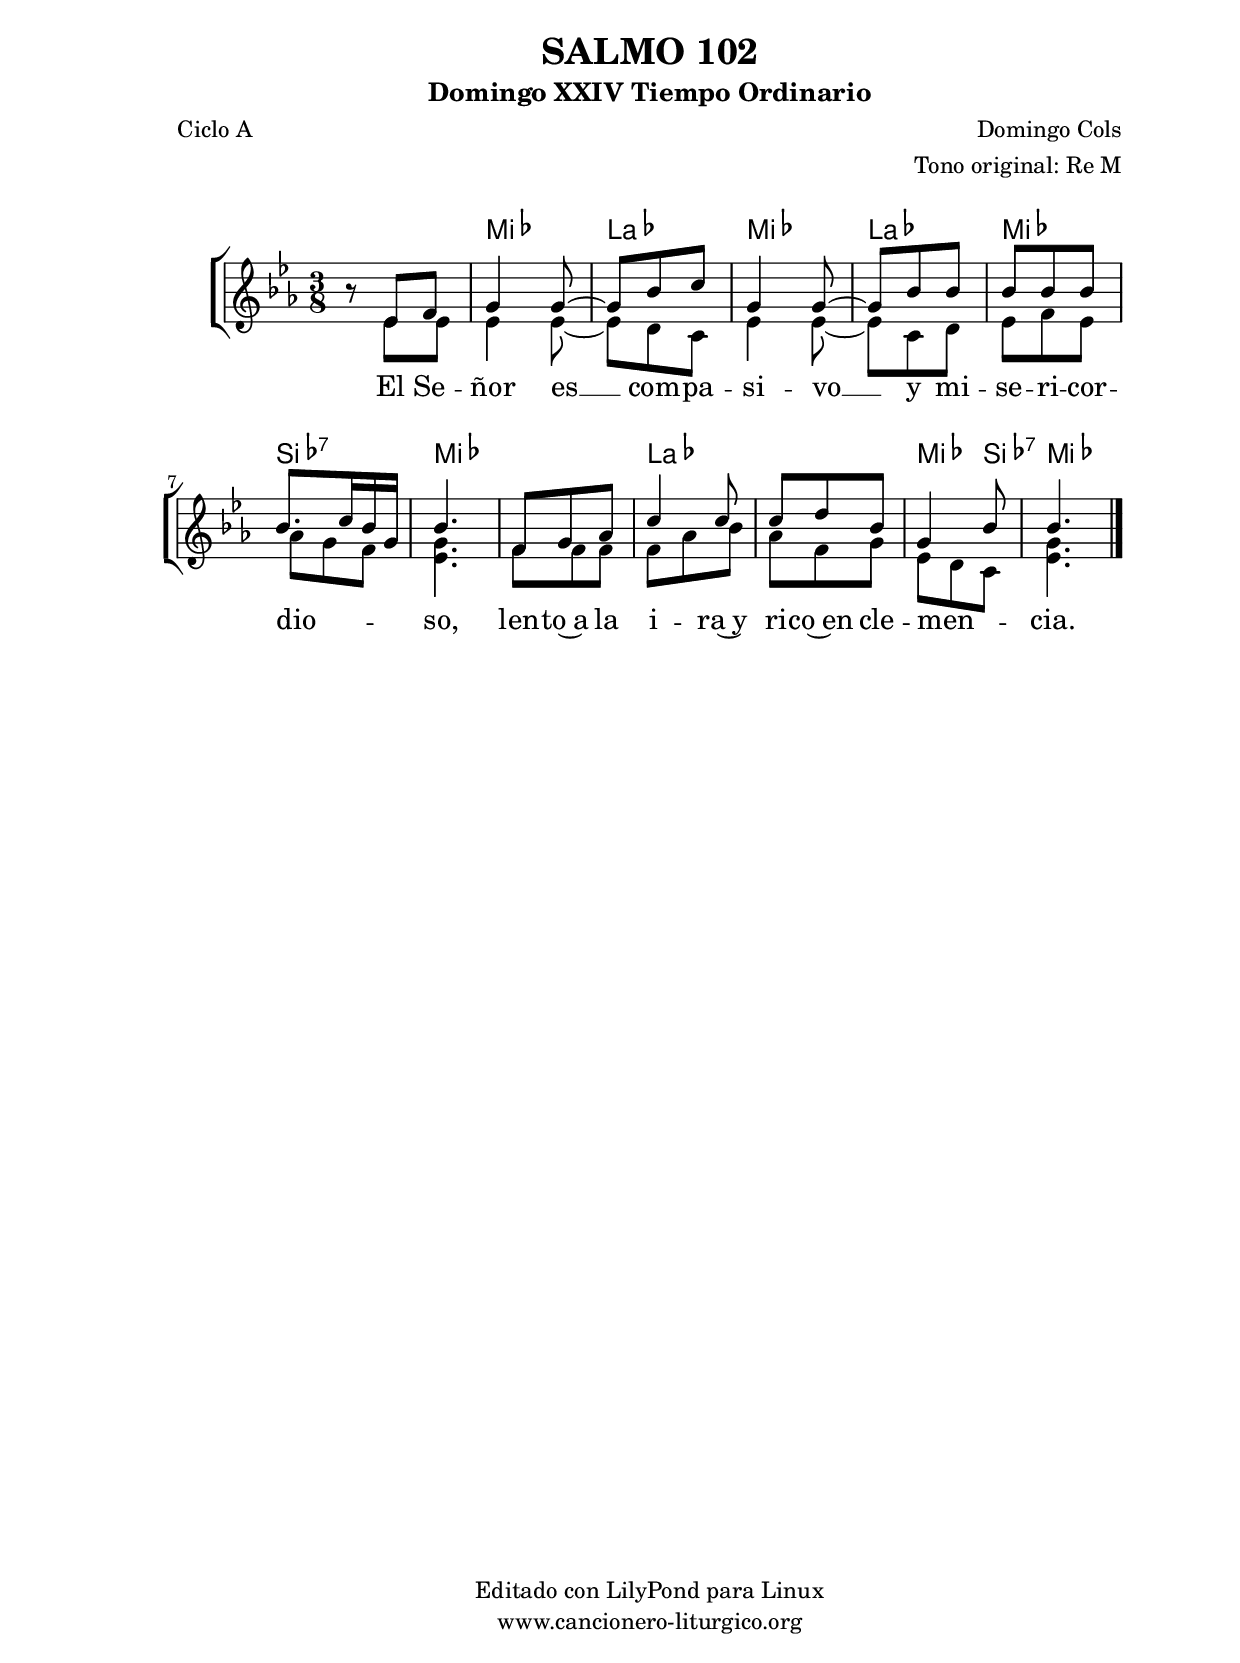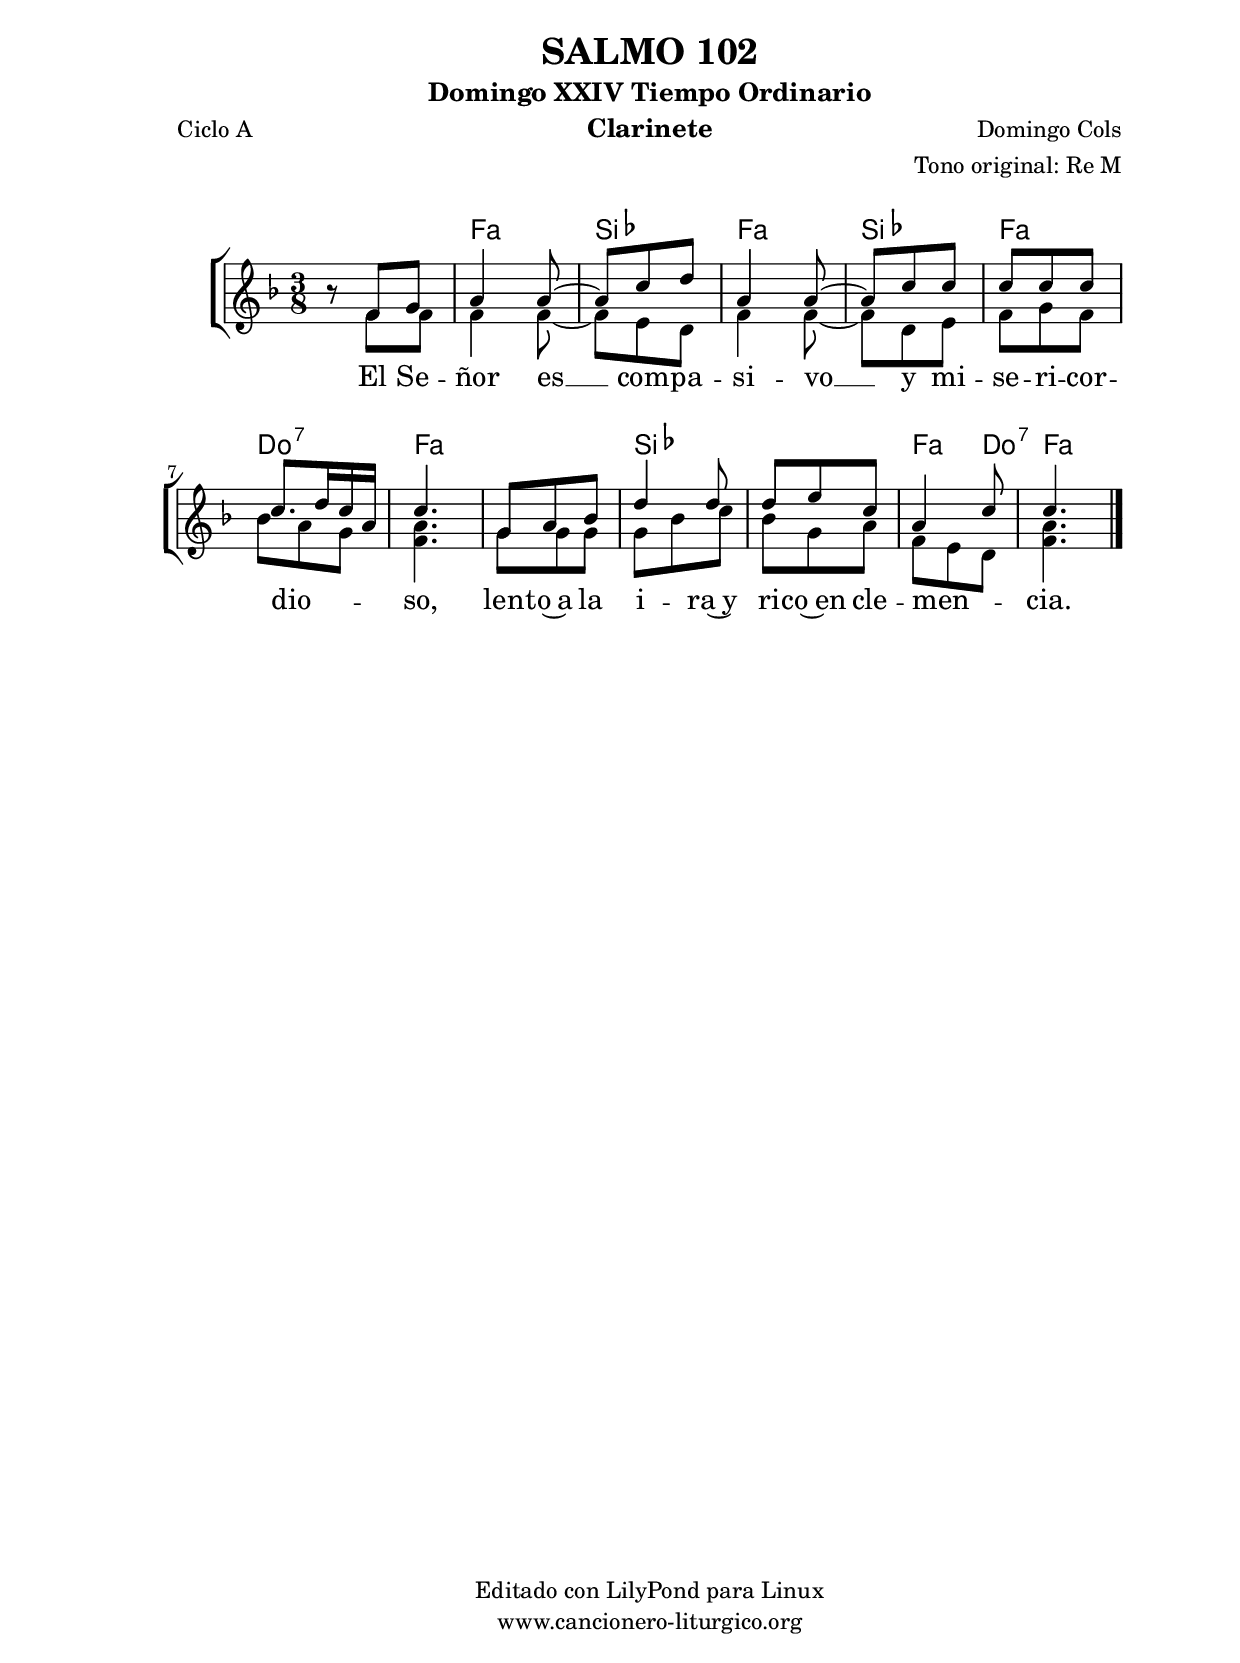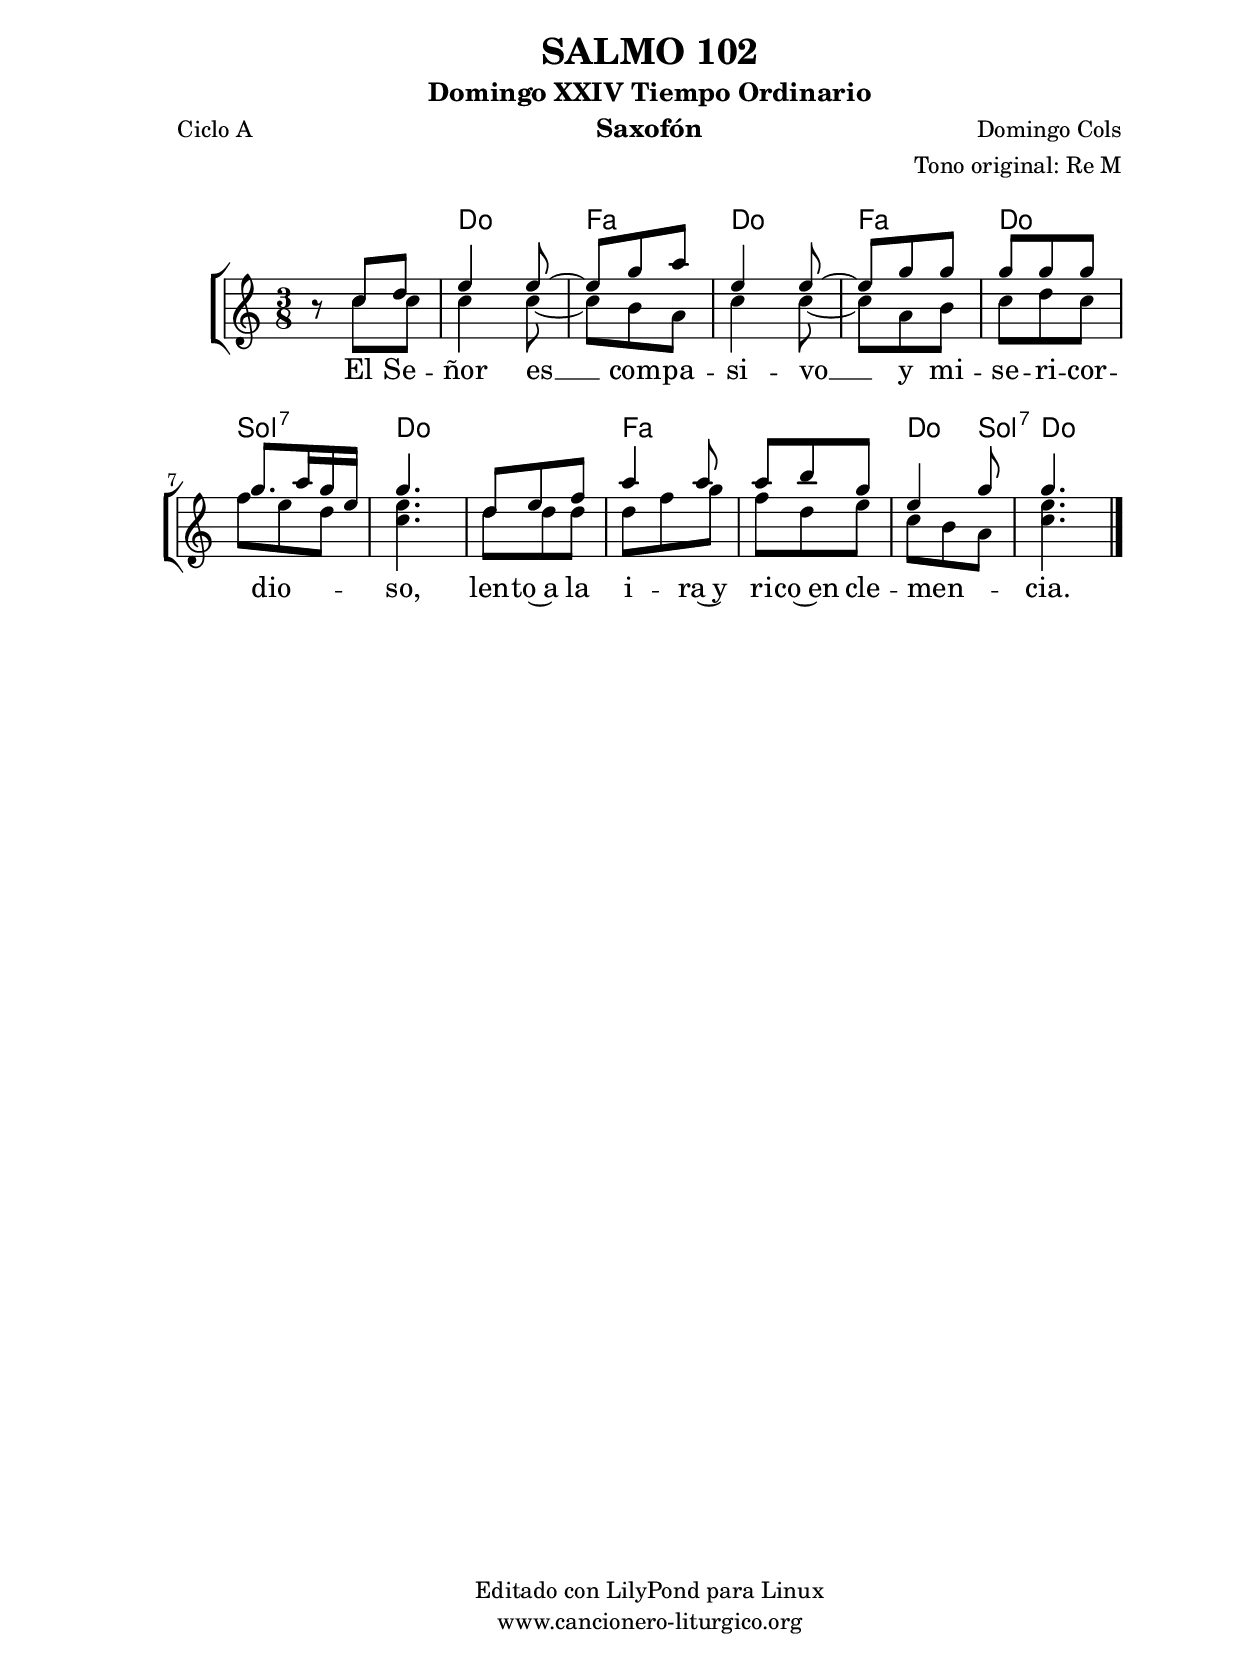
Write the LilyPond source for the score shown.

%
%para convertir .midi en .wav:
%timidity filename.midi -Ow -o finename.wav
%
%
%Para convertir de .wav a .mp3:
%lame -h -m j filename.wav
%
%
%para escuchar el midi:
%timidity nombrefichero.midi
%


%versión de lilypond para la que se ha escrito esta partitura:
\version "2.16.0"

	%Tamaño papel
	#(set-default-paper-size "a4")
	%Tamaño partitura
	#(set-global-staff-size 20)
	%No responde al pulsar sobre una nota
	#(ly:set-option 'point-and-click #f)

%parámetros del encabezamiento:
\header {
	title = "SALMO 102"
	subtitle = "Domingo XXIV Tiempo Ordinario"
	composer = "Domingo Cols"
	poet = "Ciclo A"
	meter = ""
	arranger = "Tono original: Re M"
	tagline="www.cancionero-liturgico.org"
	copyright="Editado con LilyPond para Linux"
	}

%parámetros asociados al papel:
\paper  {
	oddHeaderMarkup = \markup {\fill-line { \on-the-fly #not-first-page \fromproperty #'header:title \on-the-fly #not-first-page \fromproperty #'header:composer }}
	evenHeaderMarkup = \markup {\fill-line { \fromproperty #'header:composer \fromproperty #'header:title }}
	#(set-paper-size "a4")
	print-page-number = ##f
	first-page-number = 1
	print-first-page-number = ##f
%	head-separation = 3.0 \cm
	top-margin = 2.0 \cm
	bottom-margin = 0.5\cm
%%%	bottom-margin = -1.0\cm
	left-margin = 3.0 \cm
	line-width = 16.0 \cm 
	indent = 8\mm
	interscoreline = 2.\mm
	between-system-space = 15\mm
%	para que las partituras no llenen la hoja:
	ragged-bottom = ##t
%	idem para la última hoja:
	ragged-last-bottom = ##f
%	para que las partituras llenen el ancho del papel:
	ragged-last = ##f
	after-title-space = 2.5 \cm
%page-count=1
%system-count=8

	%Flexible Vertical Spacing
%	markup-markup-spacing =
%	#'((basic-distance . 15) (minimum-distance . 15) (padding . 3))
	markup-system-spacing =
	#'((basic-distance . 15) (minimum-distance . 15) (padding . 3))
	system-system-spacing =
	#'((basic-distance . 15) (minimum-distance . 15) (padding . 3))
	score-system-spacing =
	#'((basic-distance . 15) (minimum-distance . 15) (padding . 5))
%	top-system-spacing = % header
%	#'((basic-distance . 8) (minimum-distance . 0) (padding . 3))
%	top-markup-spacing =
%	#'((basic-distance . 20) (minimum-distance . 20) (padding . 3))
	last-bottom-spacing = % footer
	#'((basic-distance . 5) (minimum-distance . 5) (padding . 3))
%	score-markup-spacing =
%	#'((basic-distance . 16) (minimum-distance . 13) (padding . 3))

	}


%parámetros que afectan a toda la partitura:
global =  {
	%clave de sol (G):
	\clef G
	%armadura:
	\transpose d ees
	\key d \major
	\tempo 4=80
	\set Score.tempoHideNote = ##t
	}


acordes = {
	\italianChords
	\chordmode {
	\transpose d ees
{

s4.
d4. g d g d a:7 d
s4.
g4. g d4 a8:7 d4.

	}
	}
}

melodia = 
	\transpose d ees
	\relative c'{
	\time 3/8

r8
<<
\new Voice = "arriba"
{
\voiceOne
d8 e
fis4 fis8~
fis8 a b
fis4 fis8~
fis8 a a
a8 a a
a8. b16 a fis
a4.
e8 fis g
b4 b8
b8 cis a
fis4 a8
a4.
}

\new Voice
{
\voiceTwo
d,8 d
d4 d8~
d8 cis b
d4 d8~
d8 b cis
d8 e d
g8 fis e
<fis d>4.
e8 e e
e8 g a
g8 e fis
d8 cis b
<fis' d>4.
}
>>

	\bar "|."
	}


texto = \lyricmode {
El Se -- ñor es __ com -- pa -- si -- vo __
y mi -- se -- ri -- cor -- dio -- _ _ _ so,
len -- to~a la i -- ra~y ri -- co~en cle -- men -- _ cia.
	}


acordesStaff = \context ChordNames = acordesStaff <<
	\set chordChanges = ##t
	\acordes
	>>


vozStaff = \context Voice = vozStaff
\with {\consists "Ambitus_engraver"}
<<
%	\set Staff.instrumentName = ""
%	\set Staff.shortInstrumentName = ""
%	\set Staff.midiInstrument = #"clarinet"
%	\set Staff.midiInstrument = #"cello"
%	\set Staff.midiInstrument = #"flute"
	\set Staff.midiInstrument = #"electric guitar (jazz)"
%	\set Staff.midiInstrument = #"english horn"
%	\set Staff.midiInstrument = #"violin"
%	\set Staff.midiInstrument = #"glockenspiel"
	\set Staff.midiMinimumVolume = #0.7
	\set Staff.midiMaximumVolume = #0.9
	\global
	\melodia
	>>

textoStaff = \context Lyrics = textoStaff <<
	\lyricsto arriba \texto
	>>

\book {
	\score {
		\context ChoirStaff {
			\override StaffGroup.SystemStartBracket #'collapse-height = #1
			\override Score.SystemStartBar #'collapse-height = #1
			<<
			\acordesStaff
			\vozStaff
			\textoStaff
			>>
			}
		\layout {
	    		\context {
				\Lyrics
				\override LyricText #'font-size = #2
				}
	   		 \context {
				\Score
				%fontSize = #3
				\override StaffSymbol #'staff-space = #(magstep +3)
				%\override Beam #'thickness = #0.55
				%\override SpacingSpanner #'spacing-increment = #1.0
				%\override Slur #'height-limit = #1.5
				}
			}
		}
	\score {
		\unfoldRepeats
		\context ChoirStaff {
			<<
			\acordesStaff
			\vozStaff
			>>
			}
		\midi {
	  		\context {
	  			\Score
				tempoWholesPerMinute = #(ly:make-moment 70 4)
				}
			}
		}
	}

%Partitura para clarinete
#(define output-suffix "C")
\book {
	\header{
		instrument = "Clarinete"
		}
	\score {
		\context ChoirStaff {
			\override StaffGroup.SystemStartBracket #'collapse-height = #1
			\override Score.SystemStartBar #'collapse-height = #1
\transpose c d
			<<
			\acordesStaff
			\vozStaff
			\textoStaff
			>>
			}
		\layout {
	    		\context {
				\Lyrics
				\override LyricText #'font-size = #2
				}
	   		 \context {
				\Score
				%fontSize = #3
				\override StaffSymbol #'staff-space = #(magstep +3)
				%\override Beam #'thickness = #0.55
				%\override SpacingSpanner #'spacing-increment = #1.0
				%\override Slur #'height-limit = #1.5
				}
			}
		}
	}

%Partitura para saxofón
#(define output-suffix "S")
\book {
	\header{
		instrument = "Saxofón"
		}
	\score {
		\context ChoirStaff {
			\override StaffGroup.SystemStartBracket #'collapse-height = #1
			\override Score.SystemStartBar #'collapse-height = #1
\transpose c a
			<<
			\acordesStaff
			\vozStaff
			\textoStaff
			>>
			}
		\layout {
	    		\context {
				\Lyrics
				\override LyricText #'font-size = #2
				}
	   		 \context {
				\Score
				%fontSize = #3
				\override StaffSymbol #'staff-space = #(magstep +3)
				%\override Beam #'thickness = #0.55
				%\override SpacingSpanner #'spacing-increment = #1.0
				%\override Slur #'height-limit = #1.5
				}
			}
		}
	}

